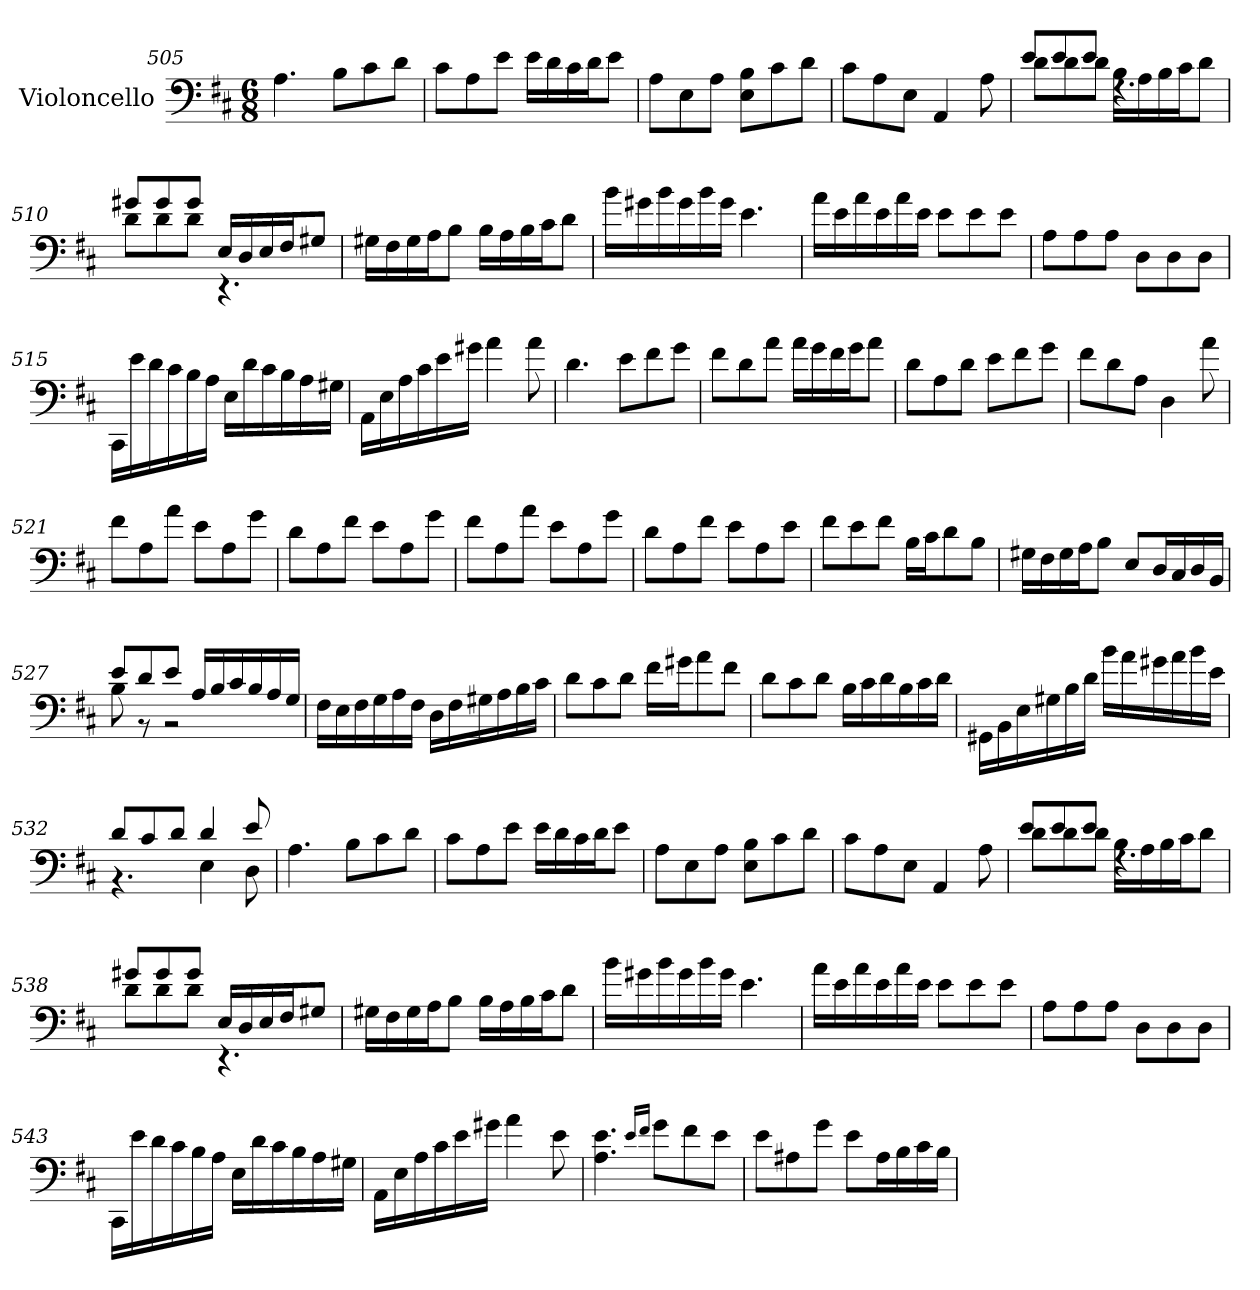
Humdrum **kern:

**kern
*part1
*staff1
*I"Violoncello
*I'Vc.
*clefF4
*k[f#c#]
*M6/8
=505
4.A\
8B\L
8c#\
8d\J
=506
8c#\L
8A\
8e\J
16e\LL
16d\
16c#\
16d\J
8e\J
!!LO:LB:g=z
=507
8A\L
8E\
8A\J
8E\ 8B\L
8c#\
8d\J
=508
8c#\L
8A\
8E\J
4AA/
8A\
=509
*^
8e/L	8d\L
8e/	8d\
8e/J	8d\J
4.rF	16B\LL
.	16A\
.	16B\
.	16c#\J
.	8d\J
=510	=510
8g#X/L	8d\L
8g#/	8d\
8g#/J	8d\J
16E/LL	4.rEE
16D/	.
16E/	.
16F#/J	.
8G#X/J	.
*v	*v
!!LO:LB:g=z
=511
16G#X\LL
16F#\
16G#\
16A\J
8B\J
16B\LL
16A\
16B\
16c#\J
8d\J
=512
16b\LL
16g#X\
16b\
16g#\
16b\
16g#\JJ
4.e\
=513
16a\LL
16e\
16a\
16e\
16a\
16e\JJ
8e\L
8e\
8e\J
=514
8A\L
8A\
8A\J
8D\L
8D\
8D\J
!!LO:LB:g=z
=515
16CC#\LL
16e\
16d\
16c#\
16B\
16A\JJ
16E\LL
16d\
16c#\
16B\
16A\
16G#X\JJ
=516
16AA\LL
16E\
16A\
16c#\
16e\
16g#X\JJ
4a\
8a\
=517
4.d\
8e\L
8f#\
8g\J
=518
8f#\L
8d\
8a\J
16a\LL
16g\
16f#\
16g\J
8a\J
!!LO:LB:g=z
=519
8d\L
8A\
8d\J
8e\L
8f#\
8g\J
=520
8f#\L
8d\
8A\J
4D\
8a\
=521
8f#\L
8A\
8a\J
8e\L
8A\
8g\J
=522
8d\L
8A\
8f#\J
8e\L
8A\
8g\J
=523
8f#\L
8A\
8a\J
8e\L
8A\
8g\J
=524
8d\L
8A\
8f#\J
8e\L
8A\
8e\J
!!LO:LB:g=z
=525
8f#\L
8e\
8f#\J
16B\LL
16c#\J
8d\
8B\J
=526
16G#X\LL
16F#\
16G#\
16A\J
8B\J
8E/L
16D/L
16C#/
16D/
16BB/JJ
=527
*^
8e/L	8B\
8d/	8r
8e/J	2r
16A/LL	.
16B/	.
16c#/	.
16B/	.
16A/	.
16G/JJ	.
*v	*v
=528
16F#\LL
16E\
16F#\
16G\
16A\
16F#\JJ
16D\LL
16F#\
16G#X\
16A\
16B\
16c#\JJ
!!LO:LB:g=z
=529
8d\L
8c#\
8d\J
16f#\LL
16g#X\J
8a\
8f#\J
=530
8d\L
8c#\
8d\J
16B\LL
16c#\
16d\
16B\
16c#\
16d\JJ
=531
16GG#X\LL
16BB\
16E\
16G#X\
16B\
16d\JJ
16b\LL
16a\
16g#X\
16a\
16b\
16e\JJ
!!LO:LB:g=z
=532
*^
8d/L	4.r
8c#/	.
8d/J	.
4d/	4E\
8e/	8D\
*v	*v
=533
4.A\
8B\L
8c#\
8d\J
=534
8c#\L
8A\
8e\J
16e\LL
16d\
16c#\
16d\J
8e\J
=535
8A\L
8E\
8A\J
8E\ 8B\L
8c#\
8d\J
=536
8c#\L
8A\
8E\J
4AA/
8A\
!!LO:PB:g=z
=537
*^
8e/L	8d\L
8e/	8d\
8e/J	8d\J
4.rF	16B\LL
.	16A\
.	16B\
.	16c#\J
.	8d\J
=538	=538
8g#X/L	8d\L
8g#/	8d\
8g#/J	8d\J
16E/LL	4.rEE
16D/	.
16E/	.
16F#/J	.
8G#X/J	.
*v	*v
=539
16G#X\LL
16F#\
16G#\
16A\J
8B\J
16B\LL
16A\
16B\
16c#\J
8d\J
=540
16b\LL
16g#X\
16b\
16g#\
16b\
16g#\JJ
4.e\
!!LO:LB:g=z
=541
16a\LL
16e\
16a\
16e\
16a\
16e\JJ
8e\L
8e\
8e\J
=542
8A\L
8A\
8A\J
8D\L
8D\
8D\J
=543
16CC#\LL
16e\
16d\
16c#\
16B\
16A\JJ
16E\LL
16d\
16c#\
16B\
16A\
16G#X\JJ
=544
16AA\LL
16E\
16A\
16c#\
16e\
16g#X\JJ
4a\
8e\
!!LO:LB:g=z
=545
4.A\ 4.e\
16qe/LL
16qf#/JJ
8g\L
8f#\
8e\J
=546
8e\L
8A#X\
8g\J
8e\L
16A#\L
16B\
16c#\
16B\JJ
=
*-
